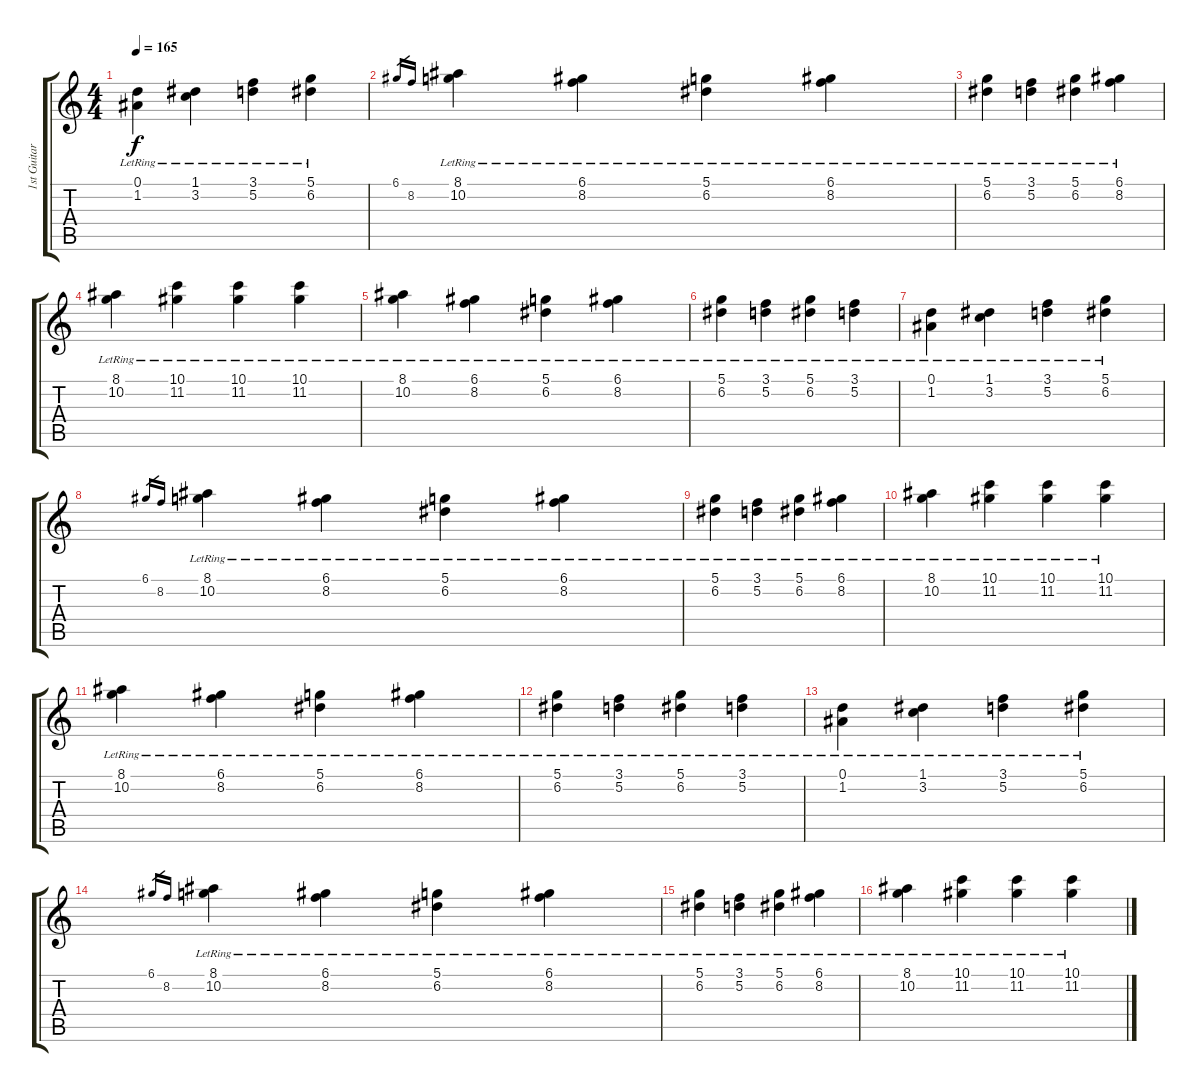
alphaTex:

\track ("1st Guitar" "1st Guitar") {instrument acousticguitarsteel}
\staff {score tabs}
\tuning (D4 A3 F3 C3 G2 D2) {hide}
\ts (4 4)
\tempo 165
\clef g2
\ks c
(0.1{lr} 1.2{lr}).4{dy f} (1.1{lr} 3.2{lr}).4 (3.1{lr} 5.2{lr}).4 (5.1{lr} 6.2{lr}).4 |
6.1.16{gr} 8.2.16{gr} (8.1{lr} 10.2{lr}).4 (6.1{lr} 8.2{lr}).4 (5.1{lr} 6.2{lr}).4 (6.1{lr} 8.2{lr}).4 |
(5.1{lr} 6.2{lr}).4 (3.1{lr} 5.2{lr}).4 (5.1{lr} 6.2{lr}).4 (6.1{lr} 8.2{lr}).4 |
(8.1{lr} 10.2{lr}).4 (10.1{lr} 11.2{lr}).4 (10.1{lr} 11.2{lr}).4 (10.1{lr} 11.2{lr}).4 |
(8.1{lr} 10.2{lr}).4 (6.1{lr} 8.2{lr}).4 (5.1{lr} 6.2{lr}).4 (6.1{lr} 8.2{lr}).4 |
(5.1{lr} 6.2{lr}).4 (3.1{lr} 5.2{lr}).4 (5.1{lr} 6.2{lr}).4 (3.1{lr} 5.2{lr}).4 |
(0.1{lr} 1.2{lr}).4 (1.1{lr} 3.2{lr}).4 (3.1{lr} 5.2{lr}).4 (5.1{lr} 6.2{lr}).4 |
6.1.16{gr} 8.2.16{gr} (8.1{lr} 10.2{lr}).4 (6.1{lr} 8.2{lr}).4 (5.1{lr} 6.2{lr}).4 (6.1{lr} 8.2{lr}).4 |
(5.1{lr} 6.2{lr}).4 (3.1{lr} 5.2{lr}).4 (5.1{lr} 6.2{lr}).4 (6.1{lr} 8.2{lr}).4 |
(8.1{lr} 10.2{lr}).4 (10.1{lr} 11.2{lr}).4 (10.1{lr} 11.2{lr}).4 (10.1{lr} 11.2{lr}).4 |
(8.1{lr} 10.2{lr}).4 (6.1{lr} 8.2{lr}).4 (5.1{lr} 6.2{lr}).4 (6.1{lr} 8.2{lr}).4 |
(5.1{lr} 6.2{lr}).4 (3.1{lr} 5.2{lr}).4 (5.1{lr} 6.2{lr}).4 (3.1{lr} 5.2{lr}).4 |
(0.1{lr} 1.2{lr}).4 (1.1{lr} 3.2{lr}).4 (3.1{lr} 5.2{lr}).4 (5.1{lr} 6.2{lr}).4 |
6.1.16{gr} 8.2.16{gr} (8.1{lr} 10.2{lr}).4 (6.1{lr} 8.2{lr}).4 (5.1{lr} 6.2{lr}).4 (6.1{lr} 8.2{lr}).4 |
(5.1{lr} 6.2{lr}).4 (3.1{lr} 5.2{lr}).4 (5.1{lr} 6.2{lr}).4 (6.1{lr} 8.2{lr}).4 |
(8.1{lr} 10.2{lr}).4 (10.1{lr} 11.2{lr}).4 (10.1{lr} 11.2{lr}).4 (10.1{lr} 11.2{lr}).4
